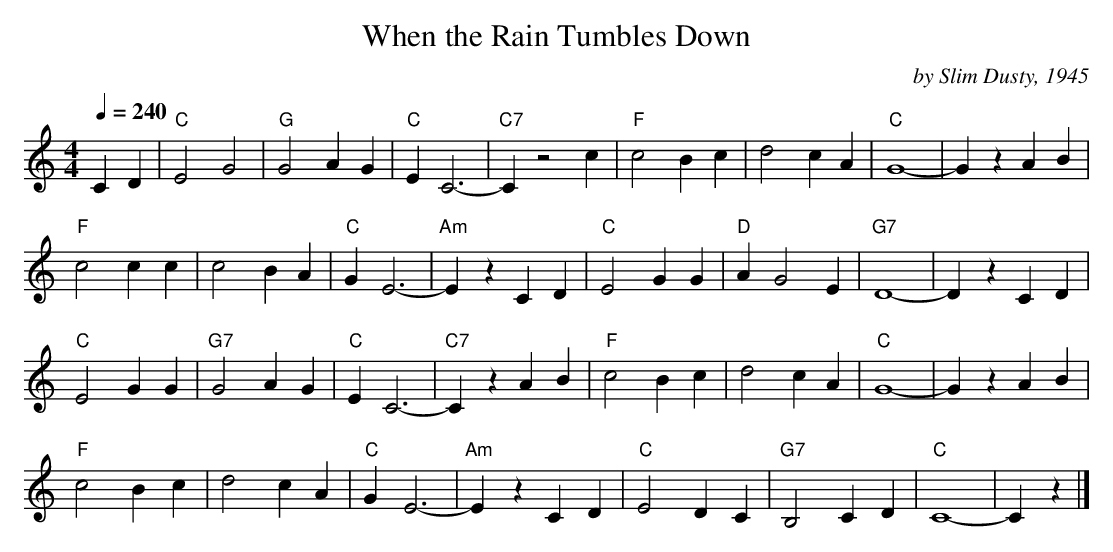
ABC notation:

X:1
T:When the Rain Tumbles Down
C:by Slim Dusty, 1945
M:4/4
L:1/4
Q:240
K:C
CD|"C"E2G2|"G"G2AG|"C"EC3-|"C7"Cz2c|"F"c2Bc|d2cA|"C"G4-|GzAB|
"F"c2cc|c2BA|"C"GE3-|"Am"EzCD|"C"E2GG|"D"AG2E|"G7"D4-|DzCD|
"C"E2GG|"G7"G2AG|"C"EC3-|"C7"CzAB|"F"c2Bc|d2cA|"C"G4-|GzAB|
"F"c2Bc|d2cA|"C"GE3-|"Am"EzCD|"C"E2DC|"G7"B,2CD|"C"C4-|Cz|]
